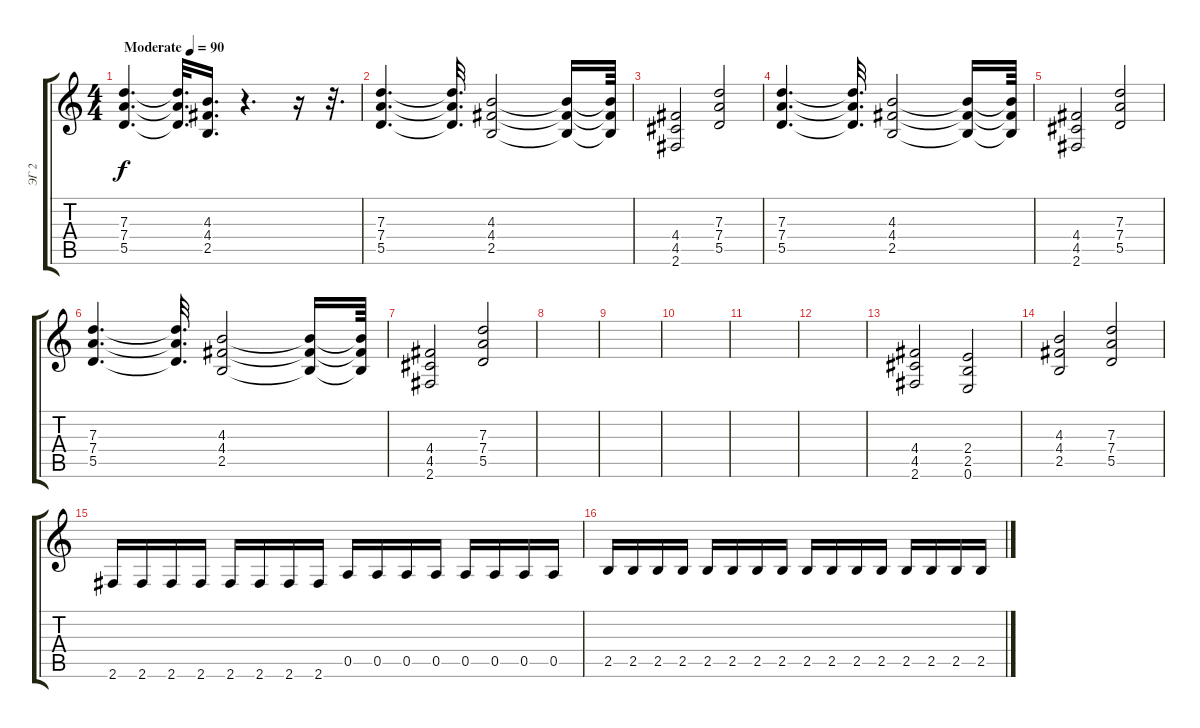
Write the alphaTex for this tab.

\track ("ЭГ 2" "ЭГ 2") {instrument overdrivenguitar}
\staff {score tabs}
\tuning (E4 B3 G3 D3 A2 E2) {hide}
\ts (4 4)
\tempo (90 "Moderate")
\clef g2
\ks c
(7.3 7.4 5.5).4{d dy f instrument overdrivenguitar} (7.3{t} 7.4{t} 5.5{t}).32{d} (4.3 4.4 2.5).16{d} r.4{d} r.16 r.32{d} |
(7.3 7.4 5.5).4{d} (7.3{t} 7.4{t} 5.5{t}).32{d} (4.3 4.4 2.5).2 (4.3{t} 4.4{t} 2.5{t}).16 (4.3{t} 4.4{t} 2.5{t}).64 |
(4.4 4.5 2.6).2 (7.3 7.4 5.5).2 |
(7.3 7.4 5.5).4{d} (7.3{t} 7.4{t} 5.5{t}).32{d} (4.3 4.4 2.5).2 (4.3{t} 4.4{t} 2.5{t}).16 (4.3{t} 4.4{t} 2.5{t}).64 |
(4.4 4.5 2.6).2 (7.3 7.4 5.5).2 |
(7.3 7.4 5.5).4{d} (7.3{t} 7.4{t} 5.5{t}).32{d} (4.3 4.4 2.5).2 (4.3{t} 4.4{t} 2.5{t}).16 (4.3{t} 4.4{t} 2.5{t}).64 |
(4.4 4.5 2.6).2 (7.3 7.4 5.5).2 |
|
|
|
|
|
(4.4 4.5 2.6).2 (2.4 2.5 0.6).2 |
(4.3 4.4 2.5).2 (7.3 7.4 5.5).2 |
2.6.16 2.6.16 2.6.16 2.6.16 2.6.16 2.6.16 2.6.16 2.6.16 0.5.16 0.5.16 0.5.16 0.5.16 0.5.16 0.5.16 0.5.16 0.5.16 |
2.5.16 2.5.16 2.5.16 2.5.16 2.5.16 2.5.16 2.5.16 2.5.16 2.5.16 2.5.16 2.5.16 2.5.16 2.5.16 2.5.16 2.5.16 2.5.16
